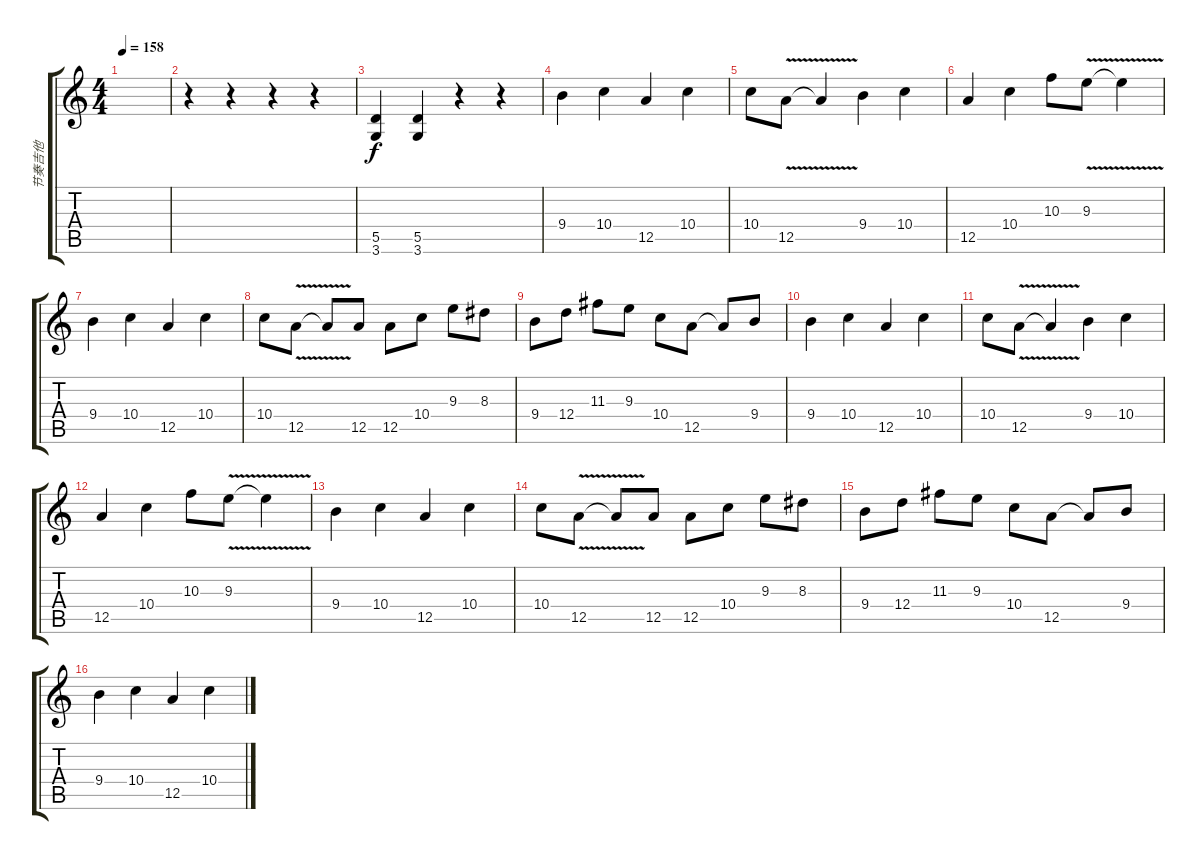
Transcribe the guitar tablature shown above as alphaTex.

\track ("节奏吉他" "节奏吉他") {instrument distortionguitar}
\staff {score tabs}
\tuning (E4 B3 G3 D3 A2 E2) {hide}
\ts (4 4)
\tempo 158
\clef g2
\ks c
|
r.4 r.4 r.4 r.4 |
(5.5 3.6).4 (5.5 3.6).4 r.4 r.4 |
9.4.4 10.4.4 12.5.4 10.4.4 |
10.4.8 12.5{v}.8 12.5{t}.4 9.4.4 10.4.4 |
12.5.4 10.4.4 10.3.8 9.3{v}.8 9.3{t}.4 |
9.4.4 10.4.4 12.5.4 10.4.4 |
10.4.8 12.5{v}.8 12.5{t}.8 12.5.8 12.5.8 10.4.8 9.3.8 8.3.8 |
9.4.8 12.4.8 11.3.8 9.3.8 10.4.8 12.5.8 12.5{t}.8 9.4.8 |
9.4.4 10.4.4 12.5.4 10.4.4 |
10.4.8 12.5{v}.8 12.5{t}.4 9.4.4 10.4.4 |
12.5.4 10.4.4 10.3.8 9.3{v}.8 9.3{t}.4 |
9.4.4 10.4.4 12.5.4 10.4.4 |
10.4.8 12.5{v}.8 12.5{t}.8 12.5.8 12.5.8 10.4.8 9.3.8 8.3.8 |
9.4.8 12.4.8 11.3.8 9.3.8 10.4.8 12.5.8 12.5{t}.8 9.4.8 |
9.4.4 10.4.4 12.5.4 10.4.4
